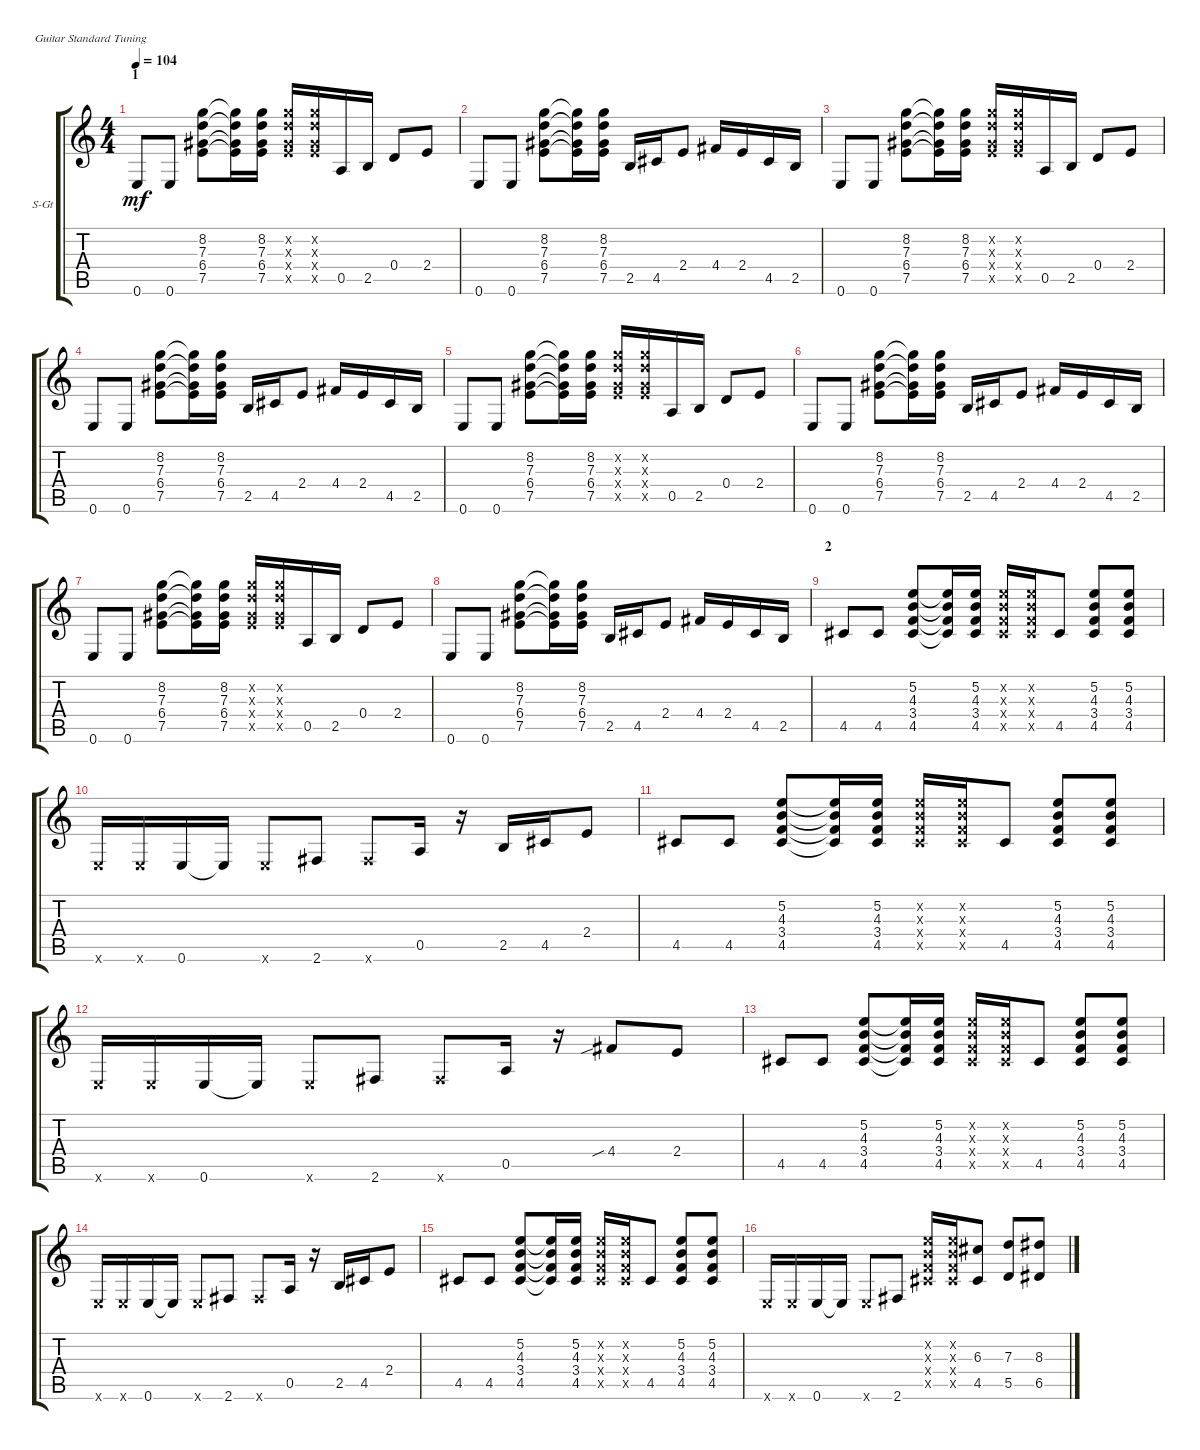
\defaultSystemsLayout 4
\bracketExtendMode groupsimilarinstruments
\firstSystemTrackNameOrientation horizontal
\otherSystemsTrackNameOrientation horizontal
\track ("Steel Guitar" "S-Gt") {instrument acousticguitarsteel}
\staff {score tabs}
\tuning (E4 B3 G3 D3 A2 E2)
\ts (4 4)
\section ("" "1")
\tempo 104
\clef g2
\ks c
0.6.8{dy mf instrument acousticguitarsteel} 0.6.8 (7.5 6.4 7.3 8.2).8 (7.5{t} 6.4{t} 7.3{t} 8.2{t}).16 (7.5 6.4 7.3 8.2).16 (7.5{x} 6.4{x} 7.3{x} 8.2{x}).16 (7.5{x} 6.4{x} 7.3{x} 8.2{x}).16 0.5.16 2.5.16 0.4.8 2.4.8 |
0.6.8 0.6.8 (7.5 6.4 7.3 8.2).8 (7.5{t} 6.4{t} 7.3{t} 8.2{t}).16 (7.5 6.4 7.3 8.2).16 2.5.16 4.5.16 2.4.8 4.4.16 2.4.16 4.5.16 2.5.16 |
0.6.8 0.6.8 (7.5 6.4 7.3 8.2).8 (7.5{t} 6.4{t} 7.3{t} 8.2{t}).16 (7.5 6.4 7.3 8.2).16 (7.5{x} 6.4{x} 7.3{x} 8.2{x}).16 (7.5{x} 6.4{x} 7.3{x} 8.2{x}).16 0.5.16 2.5.16 0.4.8 2.4.8 |
0.6.8 0.6.8 (7.5 6.4 7.3 8.2).8 (7.5{t} 6.4{t} 7.3{t} 8.2{t}).16 (7.5 6.4 7.3 8.2).16 2.5.16 4.5.16 2.4.8 4.4.16 2.4.16 4.5.16 2.5.16 |
0.6.8 0.6.8 (7.5 6.4 7.3 8.2).8 (7.5{t} 6.4{t} 7.3{t} 8.2{t}).16 (7.5 6.4 7.3 8.2).16 (7.5{x} 6.4{x} 7.3{x} 8.2{x}).16 (7.5{x} 6.4{x} 7.3{x} 8.2{x}).16 0.5.16 2.5.16 0.4.8 2.4.8 |
0.6.8 0.6.8 (7.5 6.4 7.3 8.2).8 (7.5{t} 6.4{t} 7.3{t} 8.2{t}).16 (7.5 6.4 7.3 8.2).16 2.5.16 4.5.16 2.4.8 4.4.16 2.4.16 4.5.16 2.5.16 |
0.6.8 0.6.8 (7.5 6.4 7.3 8.2).8 (7.5{t} 6.4{t} 7.3{t} 8.2{t}).16 (7.5 6.4 7.3 8.2).16 (7.5{x} 6.4{x} 7.3{x} 8.2{x}).16 (7.5{x} 6.4{x} 7.3{x} 8.2{x}).16 0.5.16 2.5.16 0.4.8 2.4.8 |
0.6.8 0.6.8 (7.5 6.4 7.3 8.2).8 (7.5{t} 6.4{t} 7.3{t} 8.2{t}).16 (7.5 6.4 7.3 8.2).16 2.5.16 4.5.16 2.4.8 4.4.16 2.4.16 4.5.16 2.5.16 |
\section ("" "2")
4.5.8 4.5.8 (4.5 3.4 4.3 5.2).8 (4.5{t} 3.4{t} 4.3{t} 5.2{t}).16 (4.5 3.4 4.3 5.2).16 (4.5{x} 3.4{x} 4.3{x} 5.2{x}).16 (4.5{x} 3.4{x} 4.3{x} 5.2{x}).16 4.5.8 (4.5 3.4 4.3 5.2).8 (4.5 3.4 4.3 5.2).8 |
0.6{x}.16 0.6{x}.16 0.6.16 0.6{t}.16 0.6{x}.8 2.6.8 2.6{x}.8 0.5.16 r.16 2.5.16 4.5.16 2.4.8 |
4.5.8 4.5.8 (4.5 3.4 4.3 5.2).8 (4.5{t} 3.4{t} 4.3{t} 5.2{t}).16 (4.5 3.4 4.3 5.2).16 (4.5{x} 3.4{x} 4.3{x} 5.2{x}).16 (4.5{x} 3.4{x} 4.3{x} 5.2{x}).16 4.5.8 (4.5 3.4 4.3 5.2).8 (4.5 3.4 4.3 5.2).8 |
0.6{x}.16 0.6{x}.16 0.6.16 0.6{t}.16 0.6{x}.8 2.6.8 2.6{x}.8 0.5.16 r.16 4.4{sib}.8 2.4.8 |
4.5.8 4.5.8 (4.5 3.4 4.3 5.2).8 (4.5{t} 3.4{t} 4.3{t} 5.2{t}).16 (4.5 3.4 4.3 5.2).16 (4.5{x} 3.4{x} 4.3{x} 5.2{x}).16 (4.5{x} 3.4{x} 4.3{x} 5.2{x}).16 4.5.8 (4.5 3.4 4.3 5.2).8 (4.5 3.4 4.3 5.2).8 |
0.6{x}.16 0.6{x}.16 0.6.16 0.6{t}.16 0.6{x}.8 2.6.8 2.6{x}.8 0.5.16 r.16 2.5.16 4.5.16 2.4.8 |
4.5.8 4.5.8 (4.5 3.4 4.3 5.2).8 (4.5{t} 3.4{t} 4.3{t} 5.2{t}).16 (4.5 3.4 4.3 5.2).16 (4.5{x} 3.4{x} 4.3{x} 5.2{x}).16 (4.5{x} 3.4{x} 4.3{x} 5.2{x}).16 4.5.8 (4.5 3.4 4.3 5.2).8 (4.5 3.4 4.3 5.2).8 |
0.6{x}.16 0.6{x}.16 0.6.16 0.6{t}.16 0.6{x}.8 2.6.8 (4.5{x} 3.4{x} 4.3{x} 5.2{x}).16 (4.5{x} 3.4{x} 4.3{x} 5.2{x}).16 (4.5 6.3).8 (7.3 5.5).8 (8.3 6.5).8
